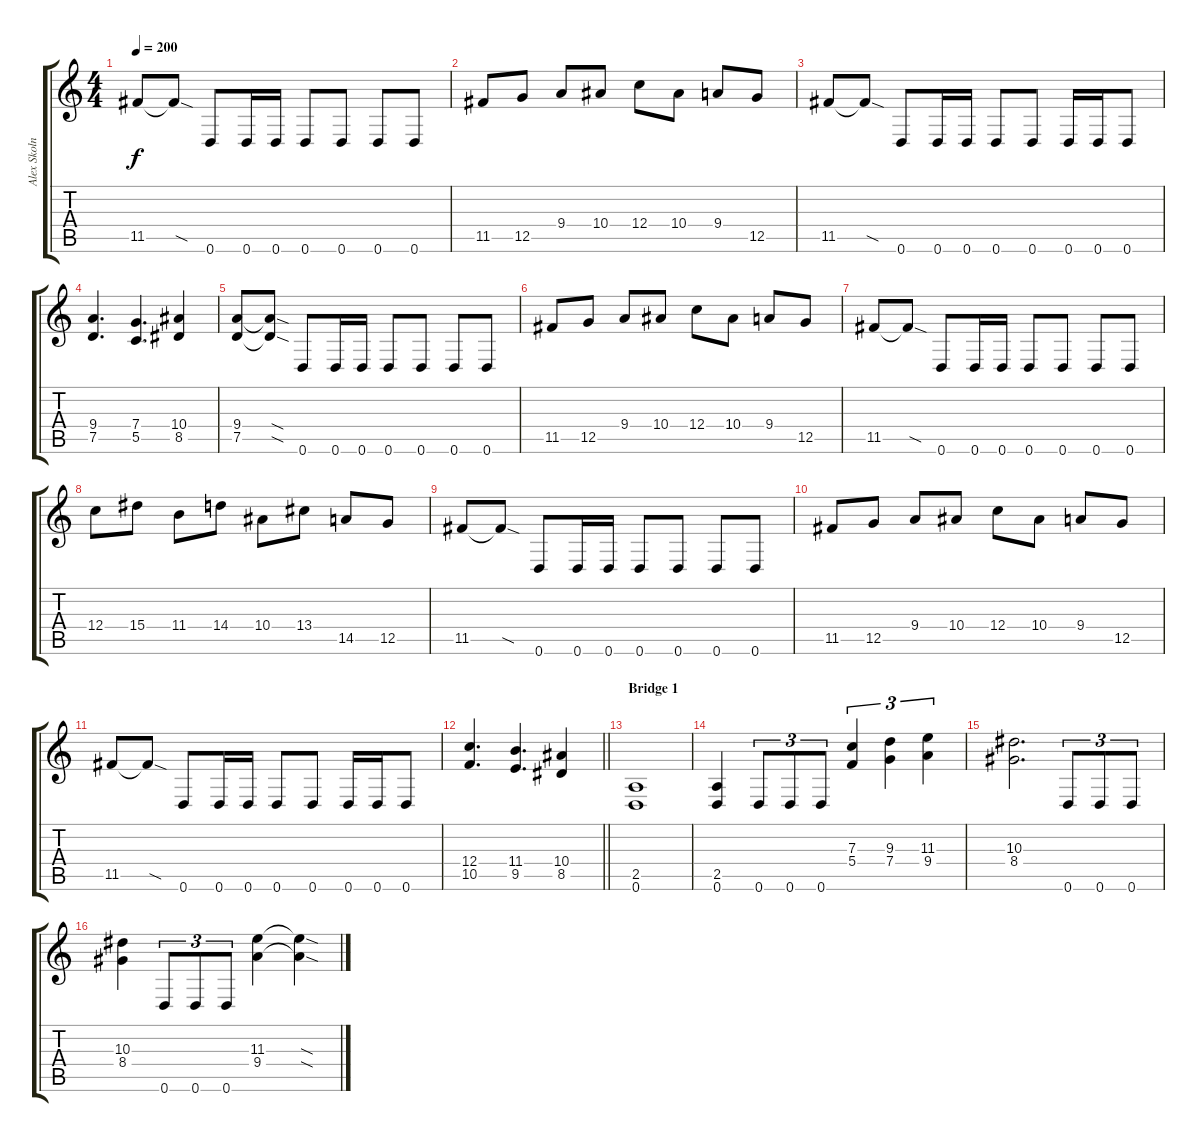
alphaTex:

\track ("Alex Skolnick" "Alex Skoln") {instrument distortionguitar}
\staff {score tabs}
\tuning (D4 A3 F3 C3 G2 D2) {hide}
\ts (4 4)
\tempo 200
\clef g2
\ks c
11.5.8{dy f} 11.5{sod t}.8 0.6.8 0.6.16 0.6.16 0.6.8 0.6.8 0.6.8 0.6.8 |
11.5.8 12.5.8 9.4.8 10.4.8 12.4.8 10.4.8 9.4.8 12.5.8 |
11.5.8 11.5{sod t}.8 0.6.8 0.6.16 0.6.16 0.6.8 0.6.8 0.6.16 0.6.16 0.6.8 |
(9.4 7.5).4{d} (7.4 5.5).4{d} (10.4 8.5).4 |
(9.4 7.5).8 (9.4{sod t} 7.5{sod t}).8 0.6.8 0.6.16 0.6.16 0.6.8 0.6.8 0.6.8 0.6.8 |
11.5.8 12.5.8 9.4.8 10.4.8 12.4.8 10.4.8 9.4.8 12.5.8 |
11.5.8 11.5{sod t}.8 0.6.8 0.6.16 0.6.16 0.6.8 0.6.8 0.6.8 0.6.8 |
12.4.8 15.4.8 11.4.8 14.4.8 10.4.8 13.4.8 14.5.8 12.5.8 |
11.5.8 11.5{sod t}.8 0.6.8 0.6.16 0.6.16 0.6.8 0.6.8 0.6.8 0.6.8 |
11.5.8 12.5.8 9.4.8 10.4.8 12.4.8 10.4.8 9.4.8 12.5.8 |
11.5.8 11.5{sod t}.8 0.6.8 0.6.16 0.6.16 0.6.8 0.6.8 0.6.16 0.6.16 0.6.8 |
\barLineRight lightlight
(12.4 10.5).4{d} (11.4 9.5).4{d} (10.4 8.5).4 |
\section ("" "Bridge 1")
(2.5 0.6).1 |
(2.5 0.6).4 0.6.8{tu (3 2)} 0.6.8{tu (3 2)} 0.6.8{tu (3 2)} (7.3 5.4).4{tu (3 2)} (9.3 7.4).4{tu (3 2)} (11.3 9.4).4{tu (3 2)} |
(10.3 8.4).2{d} 0.6.8{tu (3 2)} 0.6.8{tu (3 2)} 0.6.8{tu (3 2)} |
(10.3 8.4).4 0.6.8{tu (3 2)} 0.6.8{tu (3 2)} 0.6.8{tu (3 2)} (11.3 9.4).4 (11.3{sod t} 9.4{sod t}).4
